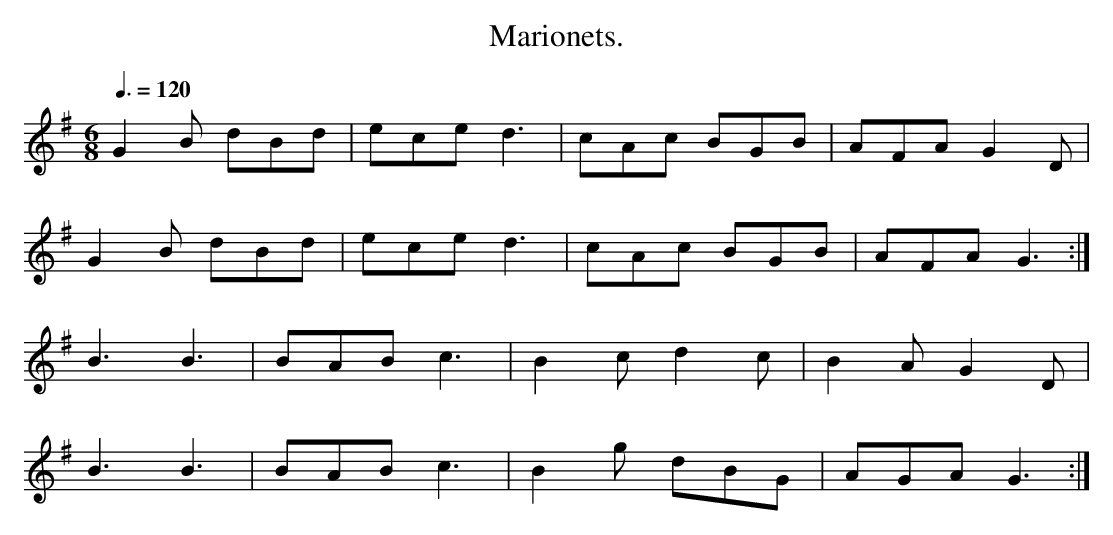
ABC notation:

X:1
T:Marionets.
M:6/8
L:1/8
Q:3/8=120
K:G
G2B dBd | ece d3 | cAc BGB | AFA G2D |
G2B dBd | ece d3 | cAc BGB | AFA G3 :|
B3 B3 | BAB c3 | B2c d2c | B2A G2D |
B3 B3 | BAB c3 | B2g dBG | AGA G3 :|
